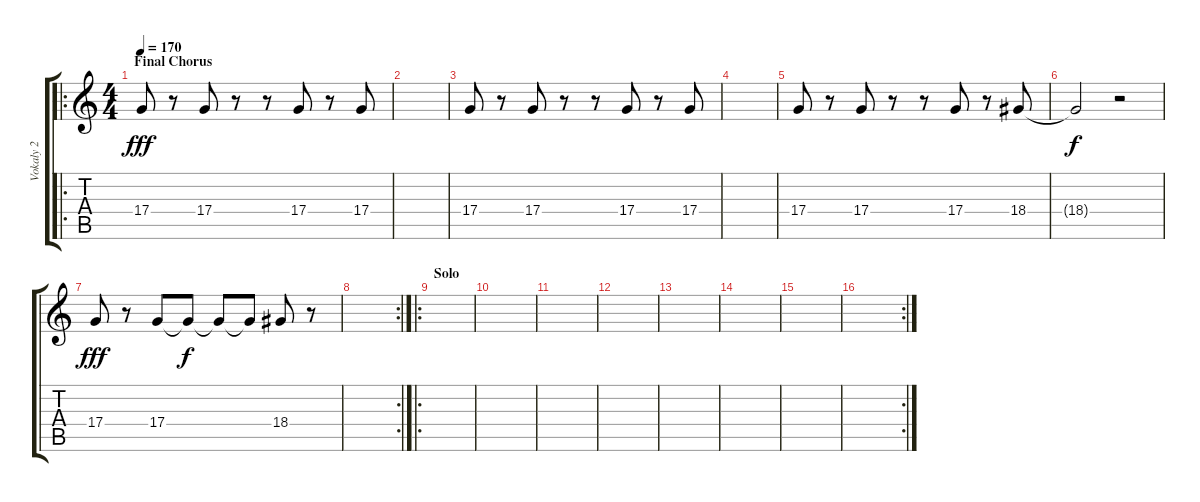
\track ("Vokaly 2" "Vokaly 2") {instrument lead1square}
\staff {score tabs}
\tuning (E4 B3 G3 D3 A2 E2) {hide}
\ro
\ts (4 4)
\section ("" "Final Chorus")
\tempo 170
\clef g2
\ks c
17.4.8{dy fff} r.8 17.4.8 r.8 r.8 17.4.8 r.8 17.4.8 |
|
17.4.8 r.8 17.4.8 r.8 r.8 17.4.8 r.8 17.4.8 |
|
17.4.8 r.8 17.4.8 r.8 r.8 17.4.8 r.8 18.4.8 |
18.4{t}.2{dy f} r.2 |
17.4.8{dy fff} r.8 17.4.8 17.4{t}.8{dy f} 17.4{t}.8 17.4{t}.8 18.4.8 r.8 |
\rc 2
|
\ro
\section ("" "Solo")
|
|
|
|
|
|
|
\rc 2
